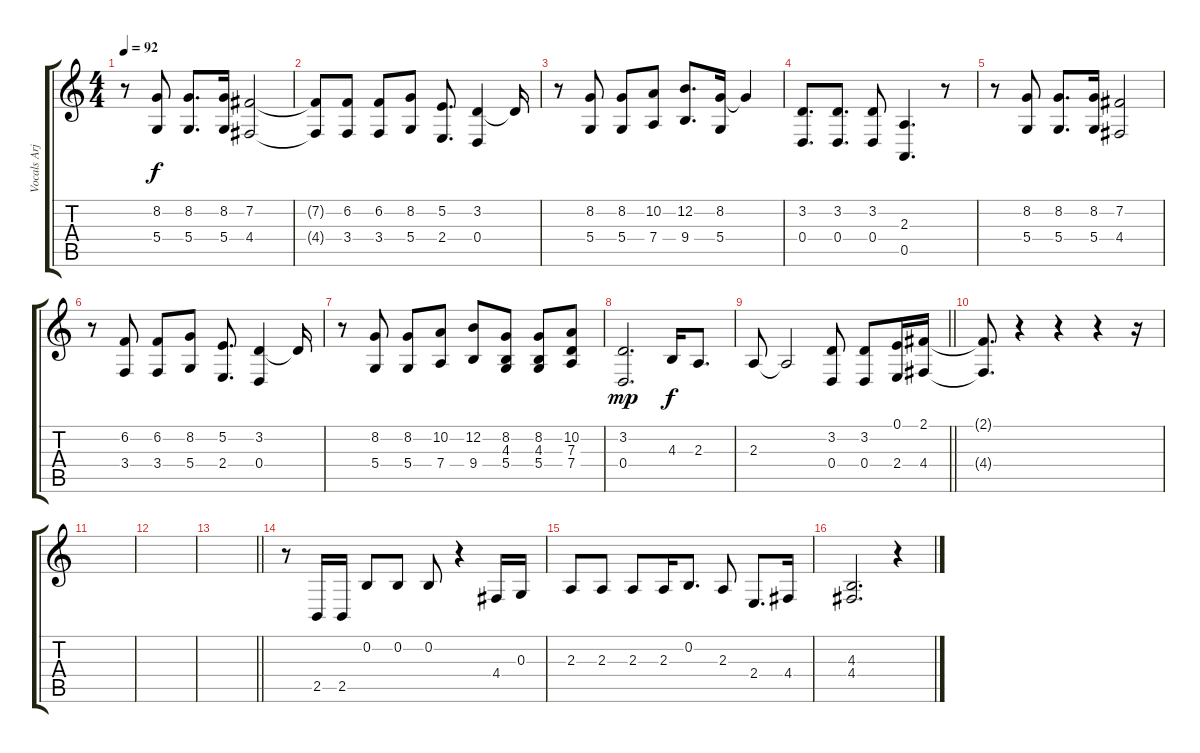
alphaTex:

\track ("Vocals Arjen" "Vocals Arj") {instrument sopranosax}
\staff {score tabs}
\tuning (E4 B3 G3 D3 A2 E2) {hide}
\ts (4 4)
\tempo 92
\clef g2
\ks c
r.8{dy f} (8.2 5.4).8 (8.2 5.4).8{d} (8.2 5.4).16 (7.2 4.4).2 |
(7.2{t} 4.4{t}).8 (6.2 3.4).8 (6.2 3.4).8 (8.2 5.4).8 (5.2 2.4).8{d} (3.2 0.4).4 3.2{t}.16 |
r.8 (8.2 5.4).8 (8.2 5.4).8 (10.2 7.4).8 (12.2 9.4).8{d} (8.2 5.4).16 8.2{t}.4 |
(3.2 0.4).8{d} (3.2 0.4).8{d} (3.2 0.4).8 (2.3 0.5).4{d} r.8 |
r.8 (8.2 5.4).8 (8.2 5.4).8{d} (8.2 5.4).16 (7.2 4.4).2 |
r.8 (6.2 3.4).8 (6.2 3.4).8 (8.2 5.4).8 (5.2 2.4).8{d} (3.2 0.4).4 3.2{t}.16 |
r.8 (8.2 5.4).8 (8.2 5.4).8 (10.2 7.4).8 (12.2 9.4).8 (8.2 4.3 5.4).8 (8.2 4.3 5.4).8 (10.2 7.3 7.4).8 |
(3.2 0.4).2{d dy mp} 4.3.16{dy f} 2.3.8{d} |
\barLineRight lightlight
2.3.8 2.3{t}.2 (3.2 0.4).8 (3.2 0.4).8 (0.1 2.4).16 (2.1 4.4).16 |
(2.1{t} 4.4{t}).8{d} r.4 r.4 r.4 r.16 |
|
|
\barLineRight lightlight
|
r.8 2.5.16 2.5.16 0.2.8 0.2.8 0.2.8 r.4 4.4.16 0.3.16 |
2.3.8 2.3.8 2.3.8 2.3.16 0.2.8{d} 2.3.8 2.4.8{d} 4.4.16 |
(4.3 4.4).2{d} r.4
